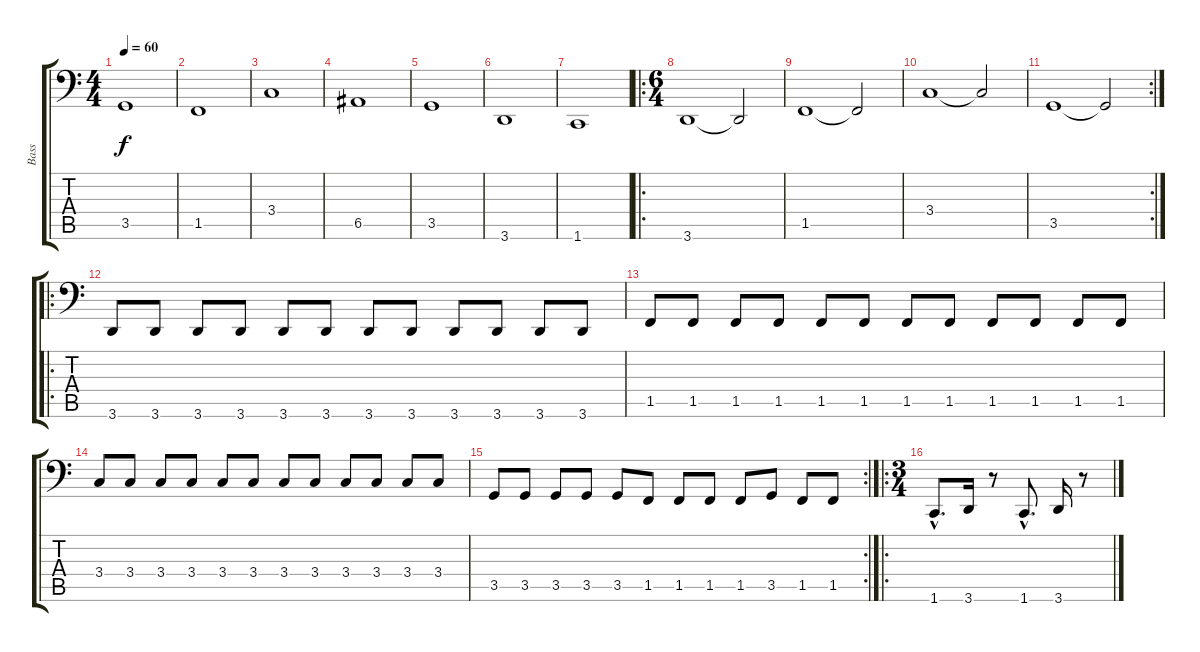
\track ("Bass" "Bass") {instrument electricbassfinger}
\staff {score tabs}
\tuning (C3 G2 D2 A1 E1 B0) {hide}
\ts (4 4)
\tempo 60
\clef f4
\ks c
3.5.1{dy f} |
1.5.1 |
3.4.1 |
6.5.1 |
3.5.1 |
3.6.1 |
1.6.1 |
\ro
\ts (6 4)
3.6.1 3.6{t}.2 |
1.5.1 1.5{t}.2 |
3.4.1 3.4{t}.2 |
\rc 2
3.5.1 3.5{t}.2 |
\ro
3.6.8 3.6.8 3.6.8 3.6.8 3.6.8 3.6.8 3.6.8 3.6.8 3.6.8 3.6.8 3.6.8 3.6.8 |
1.5.8 1.5.8 1.5.8 1.5.8 1.5.8 1.5.8 1.5.8 1.5.8 1.5.8 1.5.8 1.5.8 1.5.8 |
3.4.8 3.4.8 3.4.8 3.4.8 3.4.8 3.4.8 3.4.8 3.4.8 3.4.8 3.4.8 3.4.8 3.4.8 |
\rc 2
3.5.8 3.5.8 3.5.8 3.5.8 3.5.8 1.5.8 1.5.8 1.5.8 1.5.8 3.5.8 1.5.8 1.5.8 |
\ro
\ts (3 4)
1.6{hac}.8{d} 3.6.16 r.8 1.6{hac}.8{d} 3.6.16 r.8
